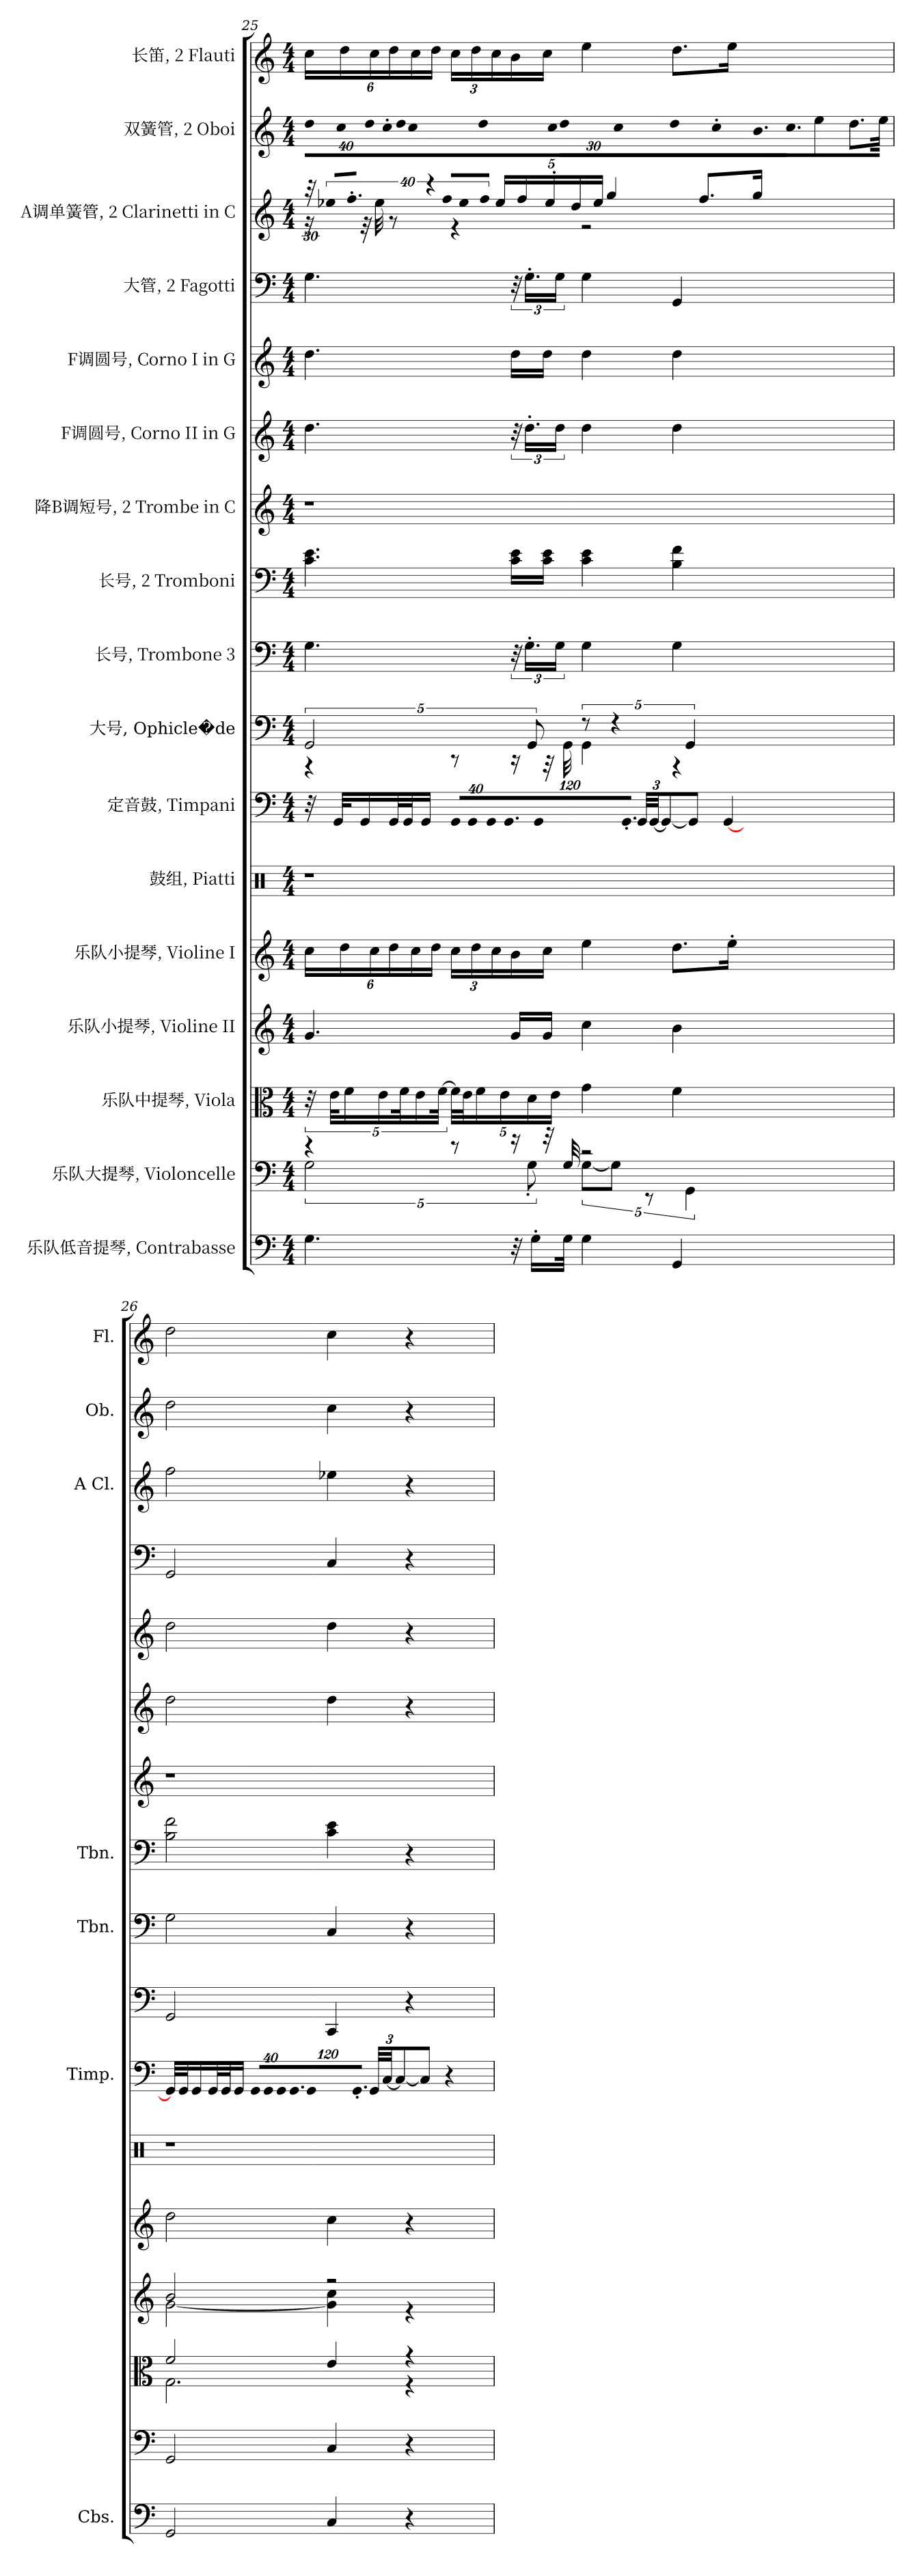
**kern	**kern	**kern	**kern	**kern	**kern	**kern	**kern	**kern	**kern	**kern	**kern	**kern	**kern	**kern	**kern	**kern
*part17	*part16	*part15	*part14	*part13	*part12	*part11	*part10	*part9	*part8	*part7	*part6	*part5	*part4	*part3	*part2	*part1
*staff17	*staff16	*staff15	*staff14	*staff13	*staff12	*staff11	*staff10	*staff9	*staff8	*staff7	*staff6	*staff5	*staff4	*staff3	*staff2	*staff1
*I"乐队低音提琴, Contrabasse	*I"乐队大提琴, Violoncelle	*I"乐队中提琴, Viola	*I"乐队小提琴, Violine II	*I"乐队小提琴, Violine I	*I"鼓组, Piatti	*I"定音鼓, Timpani	*I"大号, Ophicle�de	*I"长号, Trombone 3	*I"长号, 2 Tromboni	*I"降B调短号, 2 Trombe in C	*I"F调圆号, Corno II in G	*I"F调圆号, Corno I in G	*I"大管, 2 Fagotti	*I"A调单簧管, 2 Clarinetti in C	*I"双簧管, 2 Oboi	*I"长笛, 2 Flauti
*I'Cbs.	*	*	*	*	*	*I'Timp.	*	*I'Tbn.	*I'Tbn.	*	*	*	*	*I'A Cl.	*I'Ob.	*I'Fl.
*clefF4	*clefF4	*clefC3	*clefG2	*clefG2	*clefX	*clefF4	*clefF4	*clefF4	*clefF4	*clefG2	*clefG2	*clefG2	*clefF4	*clefG2	*clefG2	*clefG2
*ITrd7c12	*	*	*	*	*	*	*	*	*	*ITrd1c2	*ITrd4c7	*ITrd4c7	*	*ITrd2c3	*	*
*k[]	*k[]	*k[]	*k[]	*k[]	*k[]	*k[]	*k[]	*k[]	*k[]	*k[b-e-]	*k[b-]	*k[b-]	*k[]	*k[f#c#g#]	*k[]	*k[]
*M4/4	*M4/4	*M4/4	*M4/4	*M4/4	*M4/4	*M4/4	*M4/4	*M4/4	*M4/4	*M4/4	*M4/4	*M4/4	*M4/4	*M4/4	*M4/4	*M4/4
*MM162	*MM162	*MM162	*MM162	*MM162	*MM162	*MM162	*MM162	*MM162	*MM162	*MM162	*MM162	*MM162	*MM162	*MM162	*MM162	*MM162
=25	=25	=25	=25	=25	=25	=25	=25	=25	=25	=25	=25	=25	=25	=25	=25	=25
*	*^	*	*	*	*	*	*	*	*	*	*	*	*	*	*	*
*	*	*	*	*	*Xbrackettup	*	*	*	*	*	*	*	*	*	*	*	*
*	*	*	*	*	*	*	*	*^	*	*	*	*	*	*	*	*	*
!	!	!	!	!	!	!	!	!	!	!	!	!	!	!	!	!LO:N:vis=64	!	!
*	*	*	*	*	*	*	*	*	*	*	*	*	*	*	*	*^	*	*
*	*	*	*	*	*	*	*	*	*	*	*	*	*	*	*	*	*	*Xbrackettup	*
!	!	!	!	!	!	!	!	!	!	!	!	!	!	!	!	!	!	!LO:N:vis=32	!
*	*	*	*	*	*	*	*	*	*	*	*	*	*	*	*	*	*	*	*Xbrackettup
4.GG\	4r	5%2G\	40r	4.g/	24cc\LL	1r	32r	5%2GG/	4r	4.G\	4.c\ 4.e\	1r	4.g\	4.g\	4.G\	960%17r	16r	640%23dd\LLL	24cc\LL
!	!	!	!	!	!	!	!	!	!	!	!	!	!	!	!	!LO:N:vis=32	!	!	!
.	.	.	.	.	.	.	.	.	.	.	.	.	.	.	.	640%23ccn/LLL	.	.	.
.	.	.	40e\KLL	.	.	.	.	.	.	.	.	.	.	.	.	.	.	.	.
.	.	.	.	.	.	.	32GG/KLL	.	.	.	.	.	.	.	.	.	.	.	.
!	!	!	!	!	!	!	!	!	!	!	!	!	!	!	!	!	!	!LO:N:vis=32	!
.	.	.	.	.	.	.	.	.	.	.	.	.	.	.	.	.	.	640%23cc\	.
.	.	.	.	.	24dd\	.	.	.	.	.	.	.	.	.	.	.	.	.	24dd\
.	.	.	20f\	.	.	.	.	.	.	.	.	.	.	.	.	.	.	.	.
!	!	!	!	!	!	!	!	!	!	!	!	!	!	!	!	!LO:N:vis=32.	!	!	!
.	.	.	.	.	.	.	.	.	.	.	.	.	.	.	.	1920%103dd'/JJJ	.	.	.
.	.	.	.	.	.	.	16GG/	.	.	.	.	.	.	.	.	.	32r	.	.
!	!	!	!	!	!	!	!	!	!	!	!	!	!	!	!	!	!	!LO:N:vis=32	!
.	.	.	.	.	.	.	.	.	.	.	.	.	.	.	.	.	.	640%23dd\	.
.	.	.	.	.	24cc\	.	.	.	.	.	.	.	.	.	.	.	.	.	24cc\
.	.	.	.	.	.	.	.	.	.	.	.	.	.	.	.	.	32cc\	.	.
.	.	.	20e\	.	.	.	.	.	.	.	.	.	.	.	.	.	.	.	.
!	!	!	!	!	!	!	!	!	!	!	!	!	!	!	!	!LO:N:vis=32	!	!	!
.	.	.	.	.	.	.	.	.	.	.	.	.	.	.	.	640%23r	.	.	.
!	!	!	!	!	!	!	!	!	!	!	!	!	!	!	!	!	!	!LO:N:vis=32	!
.	.	.	.	.	.	.	.	.	.	.	.	.	.	.	.	.	.	640%23cc'\	.
.	.	.	.	.	24dd\	.	32GG/L	.	.	.	.	.	.	.	.	.	8r	.	24dd\
!	!	!	!	!	!	!	!	!	!	!	!	!	!	!	!	!LO:N:vis=32	!	!	!
.	.	.	.	.	.	.	.	.	.	.	.	.	.	.	.	640%23dd/LLL	.	.	.
!	!	!	!	!	!	!	!	!	!	!	!	!	!	!	!	!	!	!LO:N:vis=256%9	!
.	.	.	.	.	.	.	.	.	.	.	.	.	.	.	.	.	.	960%17dd\K	.
.	.	.	40f\K	.	.	.	.	.	.	.	.	.	.	.	.	.	.	.	.
.	.	.	.	.	.	.	32GG/J	.	.	.	.	.	.	.	.	.	.	.	.
!	!	!	!	!	!	!	!	!	!	!	!	!	!	!	!	!	!	!LO:N:vis=32	!
.	.	.	.	.	.	.	.	.	.	.	.	.	.	.	.	.	.	640%23cc\	.
.	.	.	.	.	24cc\	.	.	.	.	.	.	.	.	.	.	.	.	.	24cc\
.	.	.	20e\	.	.	.	.	.	.	.	.	.	.	.	.	.	.	.	.
!	!	!	!	!	!	!	!	!	!	!	!	!	!	!	!	!LO:N:vis=32	!	!	!
.	.	.	.	.	.	.	.	.	.	.	.	.	.	.	.	640%23cc/	.	.	.
.	.	.	.	.	.	.	16GG/JJ	.	.	.	.	.	.	.	.	.	.	.	.
!	!	!	!	!	!	!	!	!	!	!	!	!	!	!	!	!	!	!LO:N:vis=32	!
.	.	.	.	.	.	.	.	.	.	.	.	.	.	.	.	.	.	640%23dd\	.
.	.	.	.	.	24dd\JJ	.	.	.	.	.	.	.	.	.	.	.	.	.	24dd\JJ
!	!	!	!	!	!	!	!	!	!	!	!	!	!	!	!	!LO:N:vis=32	!	!	!
.	.	.	.	.	.	.	.	.	.	.	.	.	.	.	.	640%23dd/JJJ	.	.	.
.	.	.	[40f\JJk	.	.	.	.	.	.	.	.	.	.	.	.	.	.	.	.
!	!	!	!	!	!	!	!	!	!	!	!	!	!	!	!	!	!	!LO:N:vis=256%9	!
.	.	.	.	.	.	.	.	.	.	.	.	.	.	.	.	.	.	960%17cc\JJJk	.
*	*	*	*Xbrackettup	*	*	*	*Xbrackettup	*	*	*	*	*	*	*	*	*	*	*	*
*	*	*	*	*	*	*	*	*	*	*	*	*	*	*	*	*	*	*	*MM171
!	!	!	!	!	!	!	!LO:N:vis=32	!	!	!	!	!	!	!	!	!	!	!	!
.	8r	.	40f\LLL]	.	24cc\LL	.	640%23GG/LLL	.	8r	.	.	.	.	.	.	.	4r	.	24cc\LL
*	*	*	*	*	*	*	*	*	*	*	*	*	*	*	*	*Xbrackettup	*	*	*
!	!	!	!	!	!	!	!	!	!	!	!	!	!	!	!	!	!	!LO:N:vis=32	!
.	.	.	.	.	.	.	.	.	.	.	.	.	.	.	.	20cc/LL	.	640%23dd\LLL	.
.	.	.	40e\J	.	.	.	.	.	.	.	.	.	.	.	.	.	.	.	.
!	!	!	!	!	!	!	!LO:N:vis=32	!	!	!	!	!	!	!	!	!	!	!	!
.	.	.	.	.	.	.	640%23GG/	.	.	.	.	.	.	.	.	.	.	.	.
!	!	!	!	!	!	!	!	!	!	!	!	!	!	!	!	!	!	!LO:N:vis=32	!
.	.	.	.	.	.	.	.	.	.	.	.	.	.	.	.	.	.	640%23cc\	.
.	.	.	.	.	24dd\	.	.	.	.	.	.	.	.	.	.	.	.	.	24dd\
.	.	.	20f\	.	.	.	.	.	.	.	.	.	.	.	.	.	.	.	.
.	.	.	.	.	.	.	.	.	.	.	.	.	.	.	.	20dd/	.	.	.
!	!	!	!	!	!	!	!LO:N:vis=32	!	!	!	!	!	!	!	!	!	!	!	!
.	.	.	.	.	.	.	640%23GG/	.	.	.	.	.	.	.	.	.	.	.	.
!	!	!	!	!	!	!	!	!	!	!	!	!	!	!	!	!	!	!LO:N:vis=32	!
.	.	.	.	.	.	.	.	.	.	.	.	.	.	.	.	.	.	640%23dd\	.
.	.	.	.	.	24cc\	.	.	.	.	.	.	.	.	.	.	.	.	.	24cc\
.	.	.	20e\	.	.	.	.	.	.	.	.	.	.	.	.	.	.	.	.
.	.	.	.	.	.	.	.	.	.	.	.	.	.	.	.	20cc'/	.	.	.
!	!	!	!	!	!	!	!LO:N:vis=32.	!	!	!	!	!	!	!	!	!	!	!	!
.	.	.	.	.	.	.	1920%103GG/	.	.	.	.	.	.	.	.	.	.	.	.
!	!	!	!	!	!	!	!	!	!	!	!	!	!	!	!	!	!	!LO:N:vis=32	!
.	.	.	.	.	.	.	.	.	.	.	.	.	.	.	.	.	.	640%23cc'\	.
32r	16r	.	.	16g/LL	16b\	.	.	.	16r	48r	16c\ 16e\LL	.	48r	16g\LL	48r	.	.	.	16b\
!	!	!	!	!	!	!	!	!	!	!	!	!	!	!	!	!	!	!LO:N:vis=32.	!
.	.	.	.	.	.	.	.	.	.	.	.	.	.	.	.	.	.	1920%103b\	.
.	.	.	.	.	.	.	.	.	.	24.G'\LL	.	.	24.g'\LL	.	24.G'\LL	.	.	.	.
.	.	10G'\	20d\	.	.	.	.	10GG/	.	.	.	.	.	.	.	.	.	.	.
.	.	.	.	.	.	.	.	.	.	.	.	.	.	.	.	20b/	.	.	.
16GG'\LL	.	.	.	.	.	.	.	.	.	.	.	.	.	.	.	.	.	.	.
!	!	!	!	!	!	!	!LO:N:vis=32	!	!	!	!	!	!	!	!	!	!	!	!
.	.	.	.	.	.	.	640%23GG/	.	.	.	.	.	.	.	.	.	.	.	.
.	32r	.	.	16g/JJ	16cc\JJ	.	.	.	32r	.	16c\ 16e\JJ	.	.	16g\JJ	.	.	.	.	16cc\JJ
!	!	!	!	!	!	!	!LO:N:vis=32.	!	!	!	!	!	!	!	!	!	!	!	!
.	.	.	.	.	.	.	1920%103GG'/JJJ	.	.	.	.	.	.	.	.	.	.	.	.
!	!	!	!	!	!	!	!	!	!	!	!	!	!	!	!	!	!	!LO:N:vis=32.	!
.	.	.	.	.	.	.	.	.	.	.	.	.	.	.	.	.	.	1920%103cc\JJJ	.
.	.	.	20e\JJ	.	.	.	.	.	.	.	.	.	.	.	.	.	.	.	.
.	.	.	.	.	.	.	.	.	.	.	.	.	.	.	.	20cc/JJ	.	.	.
.	.	.	.	.	.	.	.	.	.	24G\JJ	.	.	24g\JJ	.	24G\JJ	.	.	.	.
32GG\JJk	32G/	.	.	.	.	.	.	.	32GG\	.	.	.	.	.	.	.	.	.	.
*	*	*	*	*	*	*	*	*	*	*	*	*	*	*	*	*	*	*	*MM164
4GG\	2r	[10G\L	4g\	4cc\	4ee\	.	.	10r	4GG\	4G\	4c\ 4e\	.	4g\	4g\	4G\	.	2r	.	4ee\
.	.	.	.	.	.	.	48GG/LLL	.	.	.	.	.	.	.	.	4ee/	.	.	.
.	.	.	.	.	.	.	.	.	.	.	.	.	.	.	.	.	.	4ee\	.
.	.	.	.	.	.	.	[48GG/JJ	.	.	.	.	.	.	.	.	.	.	.	.
.	.	.	.	.	.	.	12GG/_	.	.	.	.	.	.	.	.	.	.	.	.
.	.	10G\J]	.	.	.	.	.	5r	.	.	.	.	.	.	.	.	.	.	.
.	.	.	.	.	.	.	8GG/J]	.	.	.	.	.	.	.	.	.	.	.	.
.	.	10r	.	.	.	.	.	.	.	.	.	.	.	.	.	.	.	.	.
*	*	*	*	*	*	*	*	*	*	*	*	*	*	*	*	*	*	*	*MM171
4GGG/	.	.	4f\	4b\	8.dd\L	.	.	.	4r	4G\	4B\ 4f\	.	4g\	4g\	4GG/	.	.	.	8.dd\L
.	.	.	.	.	.	.	[4GG/	.	.	.	.	.	.	.	.	8.dd/L	.	.	.
.	.	.	.	.	.	.	.	.	.	.	.	.	.	.	.	.	.	8.dd\L	.
.	.	5GG\	.	.	.	.	.	5GG/	.	.	.	.	.	.	.	.	.	.	.
.	.	.	.	.	16ee'\Jk	.	.	.	.	.	.	.	.	.	.	.	.	.	16ee\Jk
.	.	.	.	.	.	.	.	.	.	.	.	.	.	.	.	16ee/Jk	.	.	.
.	.	.	.	.	.	.	.	.	.	.	.	.	.	.	.	.	.	16ee\Jk	.
480ryy	480ryy	480ryy	480ryy	480ryy	480ryy	480ryy	.	480ryy	480ryy	480ryy	480ryy	480ryy	480ryy	480ryy	480ryy	.	960ryy	.	480ryy
.	.	.	.	.	.	.	960ryy	.	.	.	.	.	.	.	.	960ryy	960ryy	.	.
*	*v	*v	*	*	*	*	*	*v	*v	*	*	*	*	*	*	*v	*v	*	*
!!LO:PB:g=z
=26	=26	=26	=26	=26	=26	=26	=26	=26	=26	=26	=26	=26	=26	=26	=26	=26
*	*	*	*	*	*	*	*	*	*	*	*	*	*	*	*	*MM162
*	*	*^	*^	*	*	*	*	*	*	*	*	*	*	*	*	*
2GGG/	2GG/	2f/	2.G\	2b/	[2g\	2dd\	1r	32GG/LLL]	2GG/	2G\	2B\ 2f\	1r	2g\	2g\	2GG/	2dd\	2dd\	2dd\
.	.	.	.	.	.	.	.	32GG/J	.	.	.	.	.	.	.	.	.	.
.	.	.	.	.	.	.	.	16GG/	.	.	.	.	.	.	.	.	.	.
.	.	.	.	.	.	.	.	32GG/L	.	.	.	.	.	.	.	.	.	.
.	.	.	.	.	.	.	.	32GG/J	.	.	.	.	.	.	.	.	.	.
.	.	.	.	.	.	.	.	16GG/JJ	.	.	.	.	.	.	.	.	.	.
!	!	!	!	!	!	!	!	!LO:N:vis=32	!	!	!	!	!	!	!	!	!	!
.	.	.	.	.	.	.	.	640%23GG/LLL	.	.	.	.	.	.	.	.	.	.
!	!	!	!	!	!	!	!	!LO:N:vis=32	!	!	!	!	!	!	!	!	!	!
.	.	.	.	.	.	.	.	640%23GG/	.	.	.	.	.	.	.	.	.	.
!	!	!	!	!	!	!	!	!LO:N:vis=32	!	!	!	!	!	!	!	!	!	!
.	.	.	.	.	.	.	.	640%23GG/	.	.	.	.	.	.	.	.	.	.
!	!	!	!	!	!	!	!	!LO:N:vis=32.	!	!	!	!	!	!	!	!	!	!
.	.	.	.	.	.	.	.	1920%103GG/	.	.	.	.	.	.	.	.	.	.
!	!	!	!	!	!	!	!	!LO:N:vis=32	!	!	!	!	!	!	!	!	!	!
.	.	.	.	.	.	.	.	640%23GG/	.	.	.	.	.	.	.	.	.	.
!	!	!	!	!	!	!	!	!LO:N:vis=32.	!	!	!	!	!	!	!	!	!	!
.	.	.	.	.	.	.	.	1920%103GG'/JJJ	.	.	.	.	.	.	.	.	.	.
*	*	*	*	*	*	*	*	*	*	*	*	*	*	*	*	*	*	*MM164
4CC/	4C/	4e/	.	2r	4g\] 4cc\	4cc\	.	.	4CC/	4C/	4c\ 4e\	.	4g\	4g\	4C/	4ccn\	4cc\	4cc\
.	.	.	.	.	.	.	.	48GG/LLL	.	.	.	.	.	.	.	.	.	.
.	.	.	.	.	.	.	.	[48C/JJ	.	.	.	.	.	.	.	.	.	.
.	.	.	.	.	.	.	.	12C/_	.	.	.	.	.	.	.	.	.	.
.	.	.	.	.	.	.	.	8C/J]	.	.	.	.	.	.	.	.	.	.
*	*	*	*	*	*	*	*	*	*	*	*	*	*	*	*	*	*	*MM171
4r	4r	4r	4r	.	4r	4r	.	.	4r	4r	4r	.	4r	4r	4r	4r	4r	4r
.	.	.	.	.	.	.	.	4r	.	.	.	.	.	.	.	.	.	.
960ryy	960ryy	960ryy	960ryy	960ryy	960ryy	960ryy	960ryy	.	960ryy	960ryy	960ryy	960ryy	960ryy	960ryy	960ryy	960ryy	960ryy	960ryy
*	*	*v	*v	*	*	*	*	*	*	*	*	*	*	*	*	*	*	*
*	*	*	*v	*v	*	*	*	*	*	*	*	*	*	*	*	*	*
=	=	=	=	=	=	=	=	=	=	=	=	=	=	=	=	=
*-	*-	*-	*-	*-	*-	*-	*-	*-	*-	*-	*-	*-	*-	*-	*-	*-
